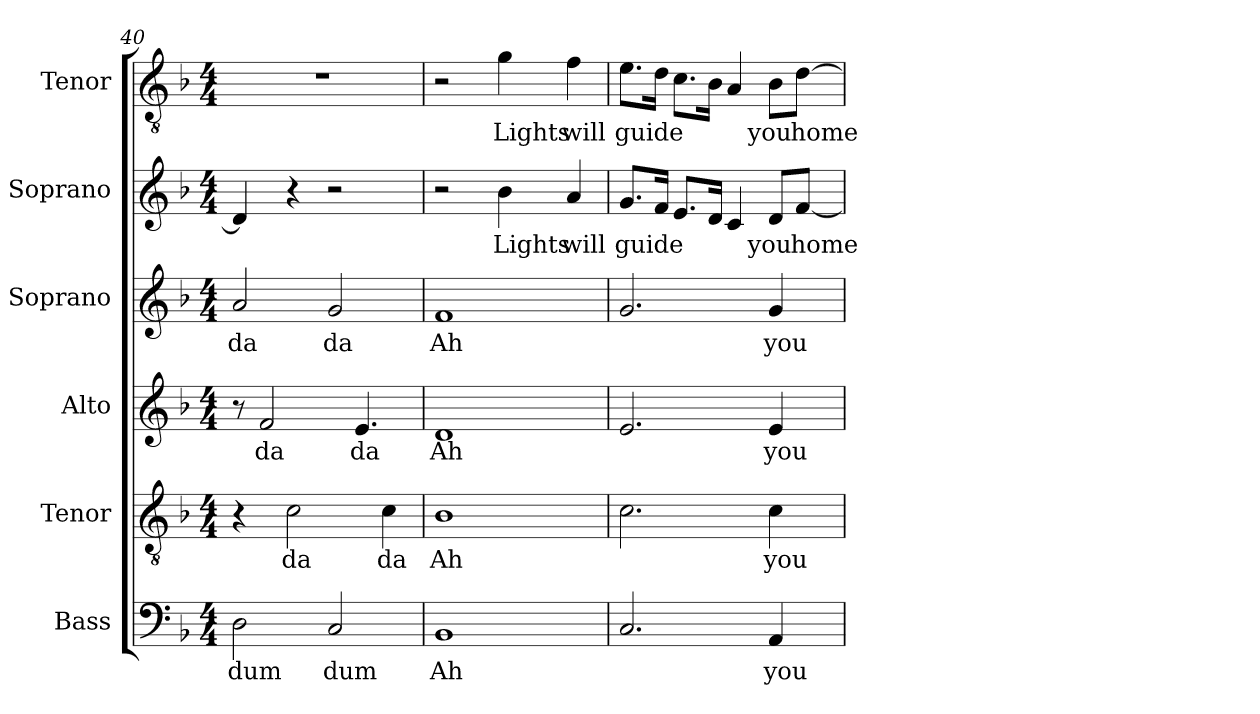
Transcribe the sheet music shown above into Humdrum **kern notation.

**kern	**text	**kern	**text	**kern	**text	**kern	**text	**kern	**text	**kern	**text
*part6	*part6	*part5	*part5	*part4	*part4	*part3	*part3	*part2	*part2	*part1	*part1
*staff6	*staff6	*staff5	*staff5	*staff4	*staff4	*staff3	*staff3	*staff2	*staff2	*staff1	*staff1
*I"Bass	*	*I"Tenor	*	*I"Alto	*	*I"Soprano	*	*I"Soprano	*	*I"Tenor	*
*I'B.	*	*I'T.	*	*I'A.	*	*I'S.	*	*I'S.	*	*I'T.	*
!!LO:LB:g=z
*clefF4	*	*clefGv2	*	*clefG2	*	*clefG2	*	*clefG2	*	*clefGv2	*
*k[b-]	*	*k[b-]	*	*k[b-]	*	*k[b-]	*	*k[b-]	*	*k[b-]	*
*M4/4	*	*M4/4	*	*M4/4	*	*M4/4	*	*M4/4	*	*M4/4	*
=40	=40	=40	=40	=40	=40	=40	=40	=40	=40	=40	=40
!	!LO:LY:b	!	!	!	!	!	!LO:LY:b	!	!	!	!
2D\	dum	4r	.	8r	.	2a/	da	4d/]	.	1r	.
!	!	!	!	!	!LO:LY:b	!	!	!	!	!	!
.	.	.	.	2f/	da	.	.	.	.	.	.
!	!	!	!LO:LY:b	!	!	!	!	!	!	!	!
.	.	2c\	da	.	.	.	.	4r	.	.	.
!	!LO:LY:b	!	!	!	!	!	!LO:LY:b	!	!	!	!
2C/	dum	.	.	.	.	2g/	da	2r	.	.	.
!	!	!	!	!	!LO:LY:b	!	!	!	!	!	!
.	.	.	.	4.e/	da	.	.	.	.	.	.
!	!	!	!LO:LY:b	!	!	!	!	!	!	!	!
.	.	4c\	da	.	.	.	.	.	.	.	.
=41	=41	=41	=41	=41	=41	=41	=41	=41	=41	=41	=41
!	!LO:LY:b	!	!LO:LY:b	!	!LO:LY:b	!	!LO:LY:b	!	!	!	!
1BB-	Ah	1B-	Ah	1d	Ah	1f	Ah	2r	.	2r	.
!	!	!	!	!	!	!	!	!	!LO:LY:b	!	!LO:LY:b
.	.	.	.	.	.	.	.	4b-\	Lights	4g\	Lights
!	!	!	!	!	!	!	!	!	!LO:LY:b	!	!LO:LY:b
.	.	.	.	.	.	.	.	4a/	will	4f\	will
=42	=42	=42	=42	=42	=42	=42	=42	=42	=42	=42	=42
!	!	!	!	!	!	!	!	!	!LO:LY:b	!	!LO:LY:b
2.C/	.	2.c\	.	2.e/	.	2.g/	.	8.g/L	guide	8.e\L	guide
.	.	.	.	.	.	.	.	16f/Jk	.	16d\Jk	.
.	.	.	.	.	.	.	.	8.e/L	.	8.c\L	.
.	.	.	.	.	.	.	.	16d/Jk	.	16B-\Jk	.
.	.	.	.	.	.	.	.	4c/	.	4A/	.
!	!LO:LY:b	!	!LO:LY:b	!	!LO:LY:b	!	!LO:LY:b	!	!LO:LY:b	!	!LO:LY:b
4AA/	you	4c\	you	4e/	you	4g/	you	8d/L	you	8B-\L	you
!	!	!	!	!	!	!	!	!	!LO:LY:b	!	!LO:LY:b
.	.	.	.	.	.	.	.	[8f/J	home	[8d\J	home
=	=	=	=	=	=	=	=	=	=	=	=
*-	*-	*-	*-	*-	*-	*-	*-	*-	*-	*-	*-
